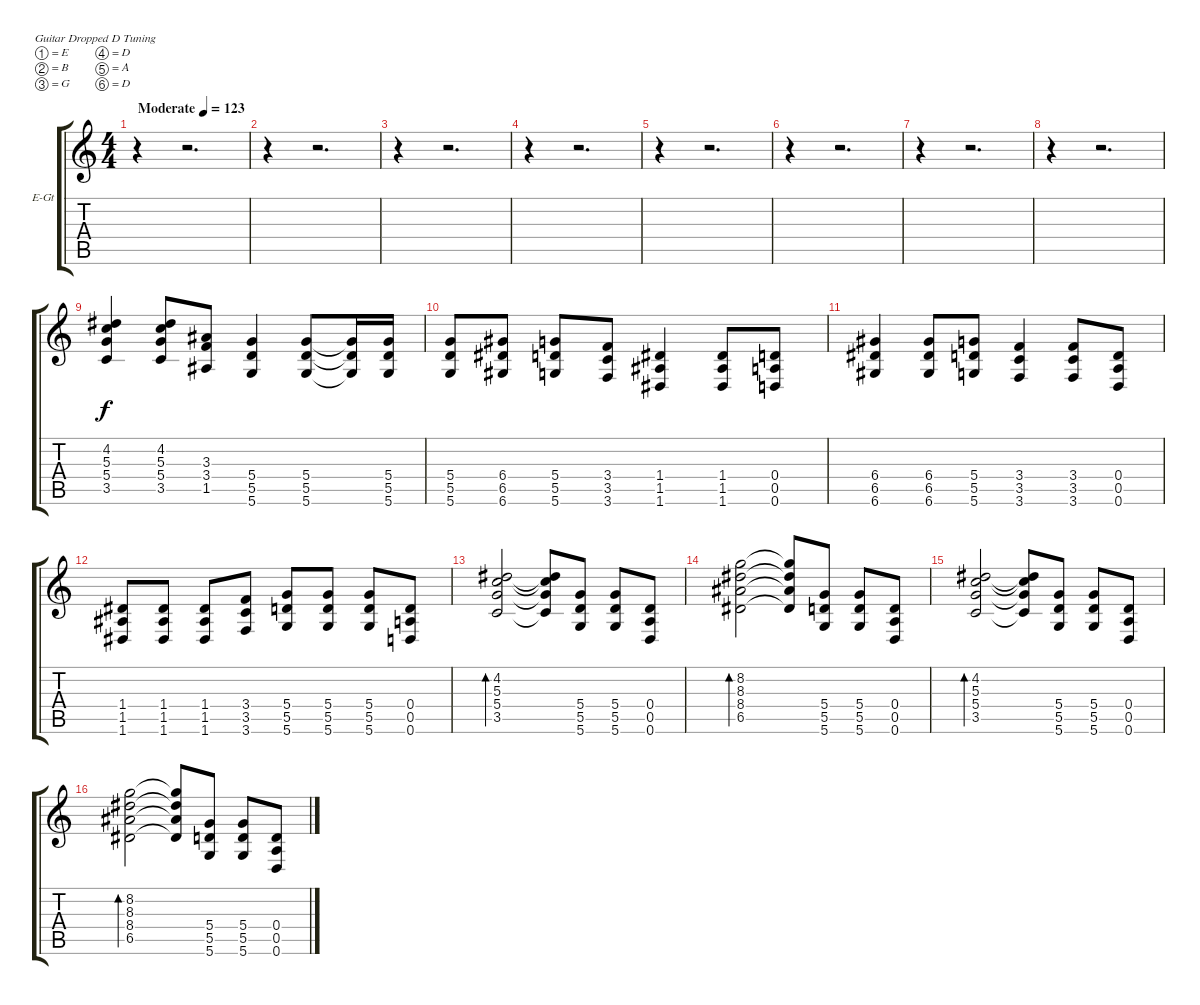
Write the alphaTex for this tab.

\bracketExtendMode groupsimilarinstruments
\firstSystemTrackNameOrientation horizontal
\otherSystemsTrackNameOrientation horizontal
\track ("Guitar 2" "E-Gt") {instrument distortionguitar}
\staff {score tabs}
\tuning (E4 B3 G3 D3 A2 D2)
\ts (4 4)
\beaming (8 2 2 2 2)
\tempo (123 "Moderate")
\clef g2
\ks c
r.4{dy f instrument distortionguitar} r.2{d} |
r.4 r.2{d} |
r.4 r.2{d} |
r.4 r.2{d} |
r.4 r.2{d} |
r.4 r.2{d} |
r.4 r.2{d} |
r.4 r.2{d} |
(4.2 5.3 5.4 3.5).4 (4.2 5.3 5.4 3.5).8 (3.3 3.4 1.5).8 (5.4 5.5 5.6).4 (5.4 5.5 5.6).8 (5.4{t} 5.5{t} 5.6{t}).16 (5.4 5.5 5.6).16 |
(5.4 5.5 5.6).8 (6.4 6.5 6.6).8 (5.4 5.5 5.6).8 (3.4 3.5 3.6).8 (1.4 1.5 1.6).4 (1.4 1.5 1.6).8 (0.4 0.5 0.6).8 |
(6.4 6.5 6.6).4 (6.4 6.5 6.6).8 (5.4 5.5 5.6).8 (3.4 3.5 3.6).4 (3.4 3.5 3.6).8 (0.4 0.5 0.6).8 |
(1.4 1.5 1.6).8 (1.4 1.5 1.6).8 (1.4 1.5 1.6).8 (3.4 3.5 3.6).8 (5.4 5.5 5.6).8 (5.4 5.5 5.6).8 (5.4 5.5 5.6).8 (0.4 0.5 0.6).8 |
(4.2 5.3 5.4 3.5).2{bd 30} (4.2{t} 5.3{t} 5.4{t} 3.5{t}).8 (5.4 5.5 5.6).8 (5.4 5.5 5.6).8 (0.4 0.5 0.6).8 |
(8.2 8.3 8.4 6.5).2{bd 60} (8.2{t} 8.3{t} 8.4{t} 6.5{t}).8 (5.4 5.5 5.6).8 (5.4 5.5 5.6).8 (0.4 0.5 0.6).8 |
(4.2 5.3 5.4 3.5).2{bd 30} (4.2{t} 5.3{t} 5.4{t} 3.5{t}).8 (5.4 5.5 5.6).8 (5.4 5.5 5.6).8 (0.4 0.5 0.6).8 |
(8.2 8.3 8.4 6.5).2{bd 60} (8.2{t} 8.3{t} 8.4{t} 6.5{t}).8 (5.4 5.5 5.6).8 (5.4 5.5 5.6).8 (0.4 0.5 0.6).8
